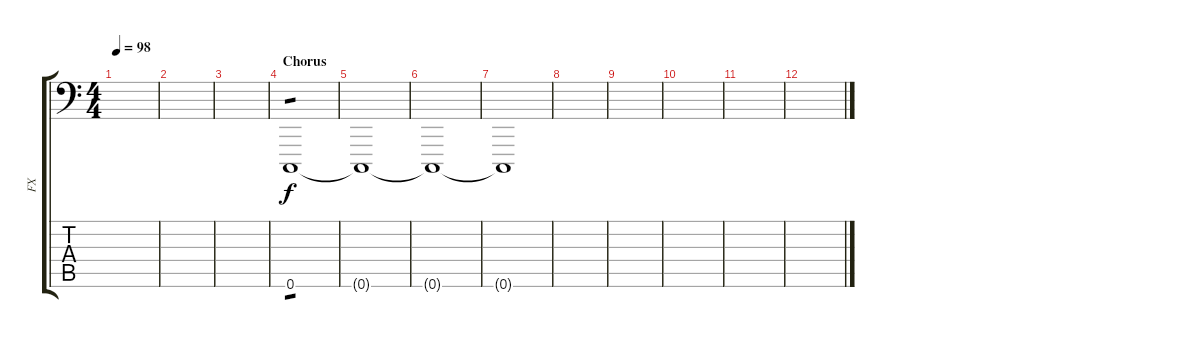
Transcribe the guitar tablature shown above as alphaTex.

\track ("FX" "FX") {instrument guitarharmonics}
\staff {score tabs}
\tuning (D2 A1 F1 C1 G0 C0) {hide}
\ts (4 4)
\tempo 98
\clef f4
\ks c
|
|
|
\section ("" "Chorus")
0.6.1{tp 1 instrument guitarharmonics} |
0.6{t}.1 |
0.6{t}.1 |
0.6{t}.1 |
|
|
|
|
\section ("" "")
